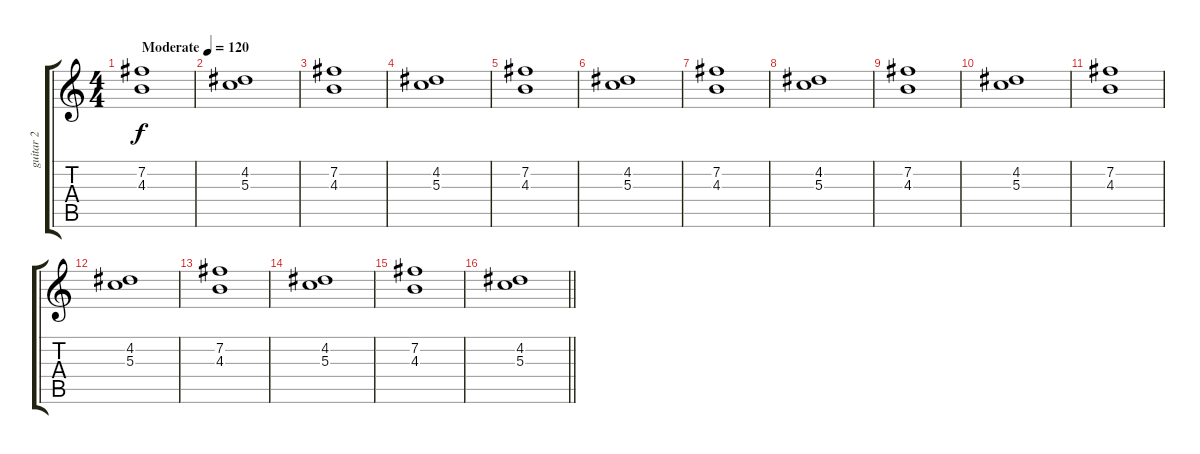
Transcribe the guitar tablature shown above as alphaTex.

\track ("guitar 2" "guitar 2") {instrument distortionguitar}
\staff {score tabs}
\tuning (E4 B3 G3 D3 A2 E2) {hide}
\ts (4 4)
\tempo (120 "Moderate")
\clef g2
\ks c
(7.2 4.3).1{dy f instrument synthbrass1} |
(4.2 5.3).1 |
(7.2 4.3).1 |
(4.2 5.3).1 |
(7.2 4.3).1 |
(4.2 5.3).1 |
(7.2 4.3).1 |
(4.2 5.3).1 |
(7.2 4.3).1 |
(4.2 5.3).1 |
(7.2 4.3).1 |
(4.2 5.3).1 |
(7.2 4.3).1 |
(4.2 5.3).1 |
(7.2 4.3).1 |
\barLineRight lightlight
(4.2 5.3).1
